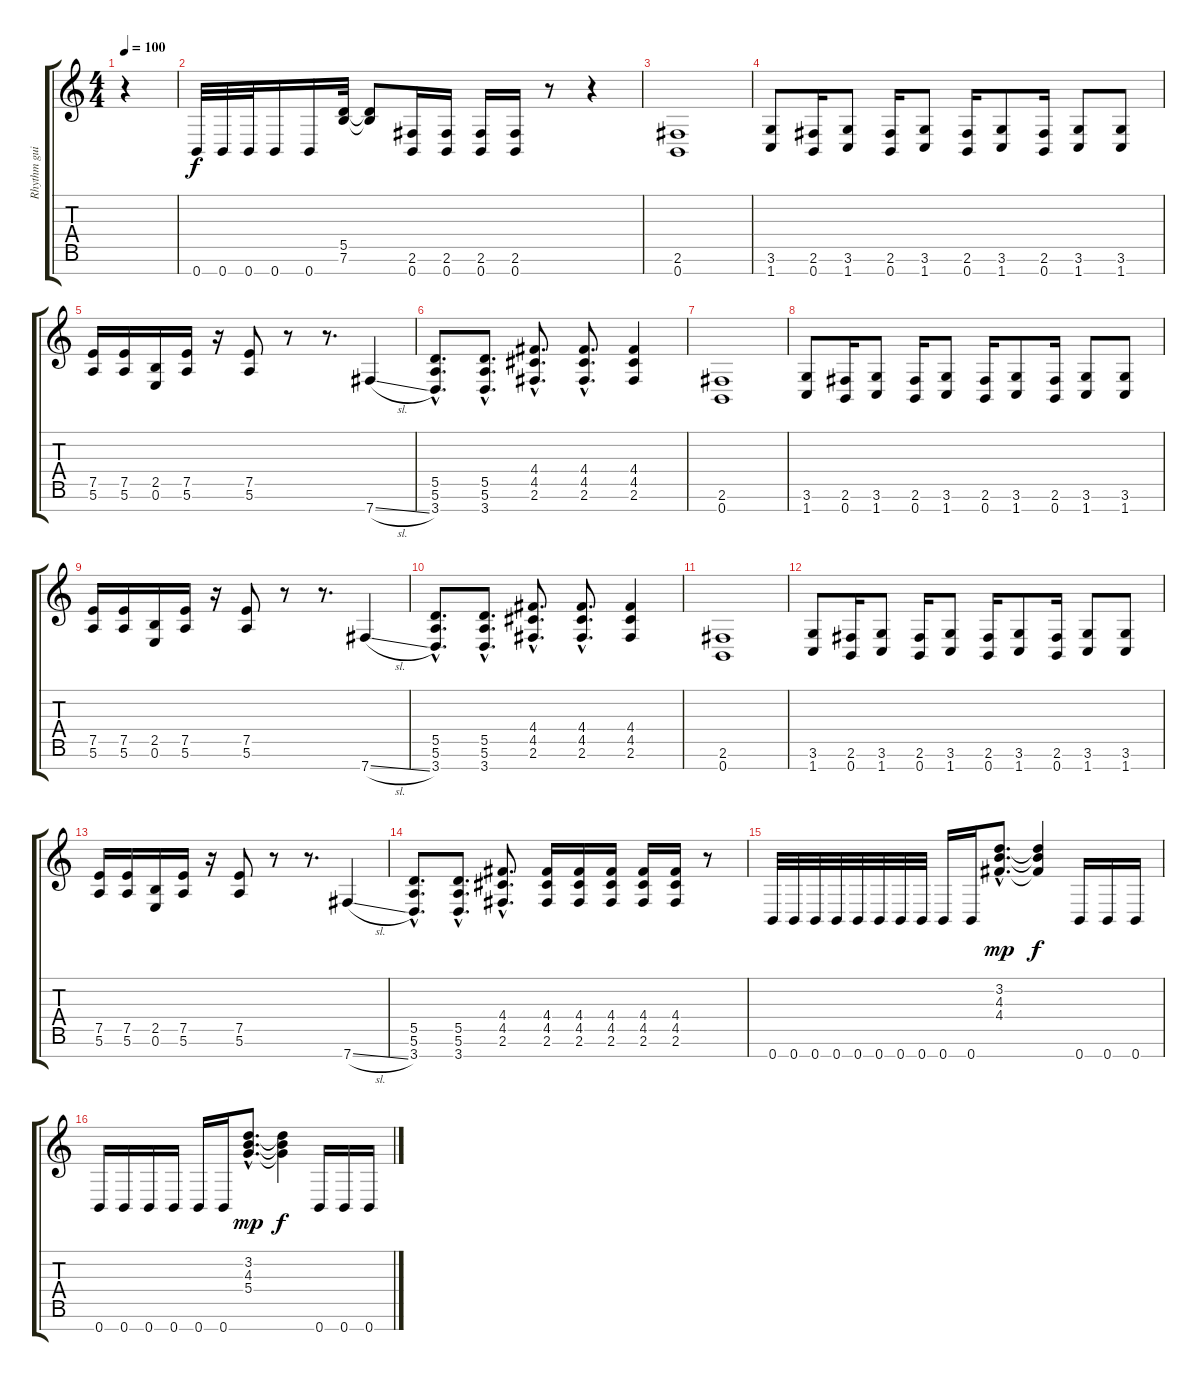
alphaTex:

\track ("Rhythm guitar" "Rhythm gui") {instrument distortionguitar}
\staff {score tabs}
\tuning (E4 B3 G3 D3 A2 E2 B1) {hide}
\ts (4 4)
\tempo 100
\clef g2
\ks c
r.4{dy f instrument distortionguitar} |
0.7.32 0.7.32 0.7.32 0.7.16 0.7.16 (5.5 7.6).32 (5.5{t} 7.6{t}).8 (2.6 0.7).16 (2.6 0.7).16 (2.6 0.7).16 (2.6 0.7).16 r.8 r.4 |
(2.6 0.7).1 |
(3.6 1.7).8 (2.6 0.7).16 (3.6 1.7).8 (2.6 0.7).16 (3.6 1.7).8 (2.6 0.7).16 (3.6 1.7).8 (2.6 0.7).16 (3.6 1.7).8 (3.6 1.7).8 |
(7.5 5.6).16 (7.5 5.6).16 (2.5 0.6).16 (7.5 5.6).16 r.16 (7.5 5.6).8 r.8 r.8{d} 7.7{sl}.4 |
(5.5{hac} 5.6{hac} 3.7{hac}).8{d} (5.5{hac} 5.6{hac} 3.7{hac}).8{d} (4.4{hac} 4.5{hac} 2.6{hac}).8{d} (4.4{hac} 4.5{hac} 2.6{hac}).8{d} (4.4 4.5 2.6).4 |
(2.6 0.7).1 |
(3.6 1.7).8 (2.6 0.7).16 (3.6 1.7).8 (2.6 0.7).16 (3.6 1.7).8 (2.6 0.7).16 (3.6 1.7).8 (2.6 0.7).16 (3.6 1.7).8 (3.6 1.7).8 |
(7.5 5.6).16 (7.5 5.6).16 (2.5 0.6).16 (7.5 5.6).16 r.16 (7.5 5.6).8 r.8 r.8{d} 7.7{sl}.4 |
(5.5{hac} 5.6{hac} 3.7{hac}).8{d} (5.5{hac} 5.6{hac} 3.7{hac}).8{d} (4.4{hac} 4.5{hac} 2.6{hac}).8{d} (4.4{hac} 4.5{hac} 2.6{hac}).8{d} (4.4 4.5 2.6).4 |
(2.6 0.7).1 |
(3.6 1.7).8 (2.6 0.7).16 (3.6 1.7).8 (2.6 0.7).16 (3.6 1.7).8 (2.6 0.7).16 (3.6 1.7).8 (2.6 0.7).16 (3.6 1.7).8 (3.6 1.7).8 |
(7.5 5.6).16 (7.5 5.6).16 (2.5 0.6).16 (7.5 5.6).16 r.16 (7.5 5.6).8 r.8 r.8{d} 7.7{sl}.4 |
(5.5{hac} 5.6{hac} 3.7{hac}).8{d} (5.5{hac} 5.6{hac} 3.7{hac}).8{d} (4.4{hac} 4.5{hac} 2.6{hac}).8{d} (4.4 4.5 2.6).16 (4.4 4.5 2.6).16 (4.4 4.5 2.6).16 (4.4 4.5 2.6).16 (4.4 4.5 2.6).16 r.8 |
0.7.32 0.7.32 0.7.32 0.7.32 0.7.32 0.7.32 0.7.32 0.7.32 0.7.16 0.7.16 (3.2{hac} 4.3{hac} 4.4{hac}).8{d dy mp} (3.2{t} 4.3{t} 4.4{t}).4{dy f} 0.7.16 0.7.16 0.7.16 |
0.7.16 0.7.16 0.7.16 0.7.16 0.7.16 0.7.16 (3.2{hac} 4.3{hac} 5.4{hac}).8{d dy mp} (3.2{t} 4.3{t} 5.4{t}).4{dy f} 0.7.16 0.7.16 0.7.16
